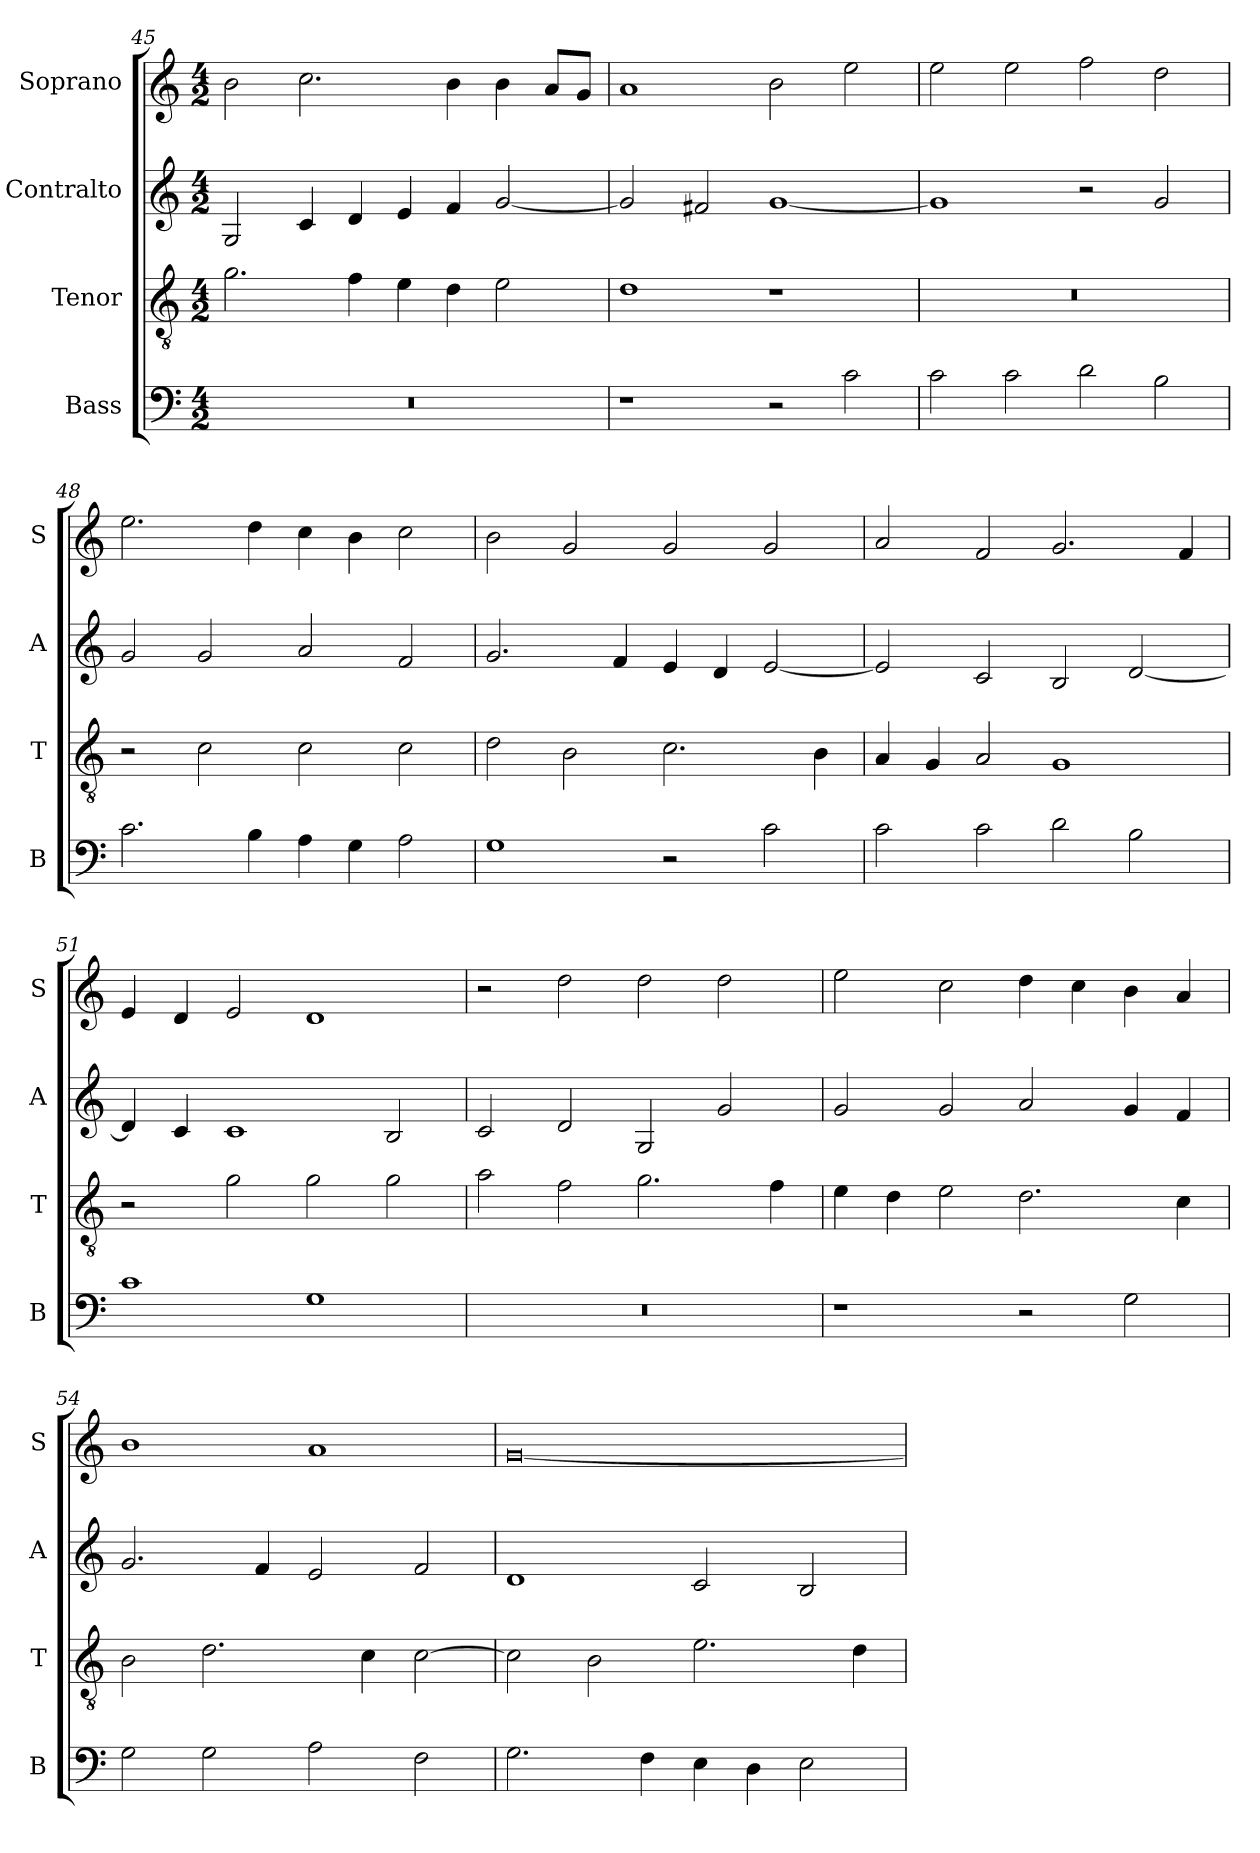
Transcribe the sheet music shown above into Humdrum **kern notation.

**kern	**kern	**kern	**kern
*part4	*part3	*part2	*part1
*staff4	*staff3	*staff2	*staff1
*I"Bass	*I"Tenor	*I"Contralto	*I"Soprano
*I'B	*I'T	*I'A	*I'S
*clefF4	*clefGv2	*clefG2	*clefG2
*k[]	*k[]	*k[]	*k[]
*C:ion	*C:ion	*C:ion	*C:ion
*M4/2	*M4/2	*M4/2	*M4/2
=45	=45	=45	=45
0r	2.g	2G	2b
.	.	4c	2.cc
.	4f	4d	.
.	4e	4e	.
.	4d	4f	4b
.	2e	[2g	4b
.	.	.	8a/L
.	.	.	8g/J
=46	=46	=46	=46
1r	1d	2g]	1a
.	.	2f#X	.
2r	1r	[1g	2b
2c	.	.	2ee
=47	=47	=47	=47
2c	0r	1g]	2ee
2c	.	.	2ee
2d	.	2r	2ff
2B	.	2g	2dd
=48	=48	=48	=48
2.c	2r	2g	2.ee
.	2c	2g	.
4B	.	.	4dd
4A	2c	2a	4cc
4G	.	.	4b
2A	2c	2f	2cc
=49	=49	=49	=49
1G	2d	2.g	2b
.	2B	.	2g
.	.	4f	.
2r	2.c	4e	2g
.	.	4d	.
2c	.	[2e	2g
.	4B	.	.
=50	=50	=50	=50
2c	4A	2e]	2a
.	4G	.	.
2c	2A	2c	2f
2d	1G	2B	2.g
2B	.	[2d	.
.	.	.	4f
=51	=51	=51	=51
1c	2r	4d]	4e
.	.	4c	4d
.	2g	1c	2e
1G	2g	.	1d
.	2g	2B	.
=52	=52	=52	=52
0r	2a	2c	2r
.	2f	2d	2dd
.	2.g	2G	2dd
.	.	2g	2dd
.	4f	.	.
=53	=53	=53	=53
1r	4e	2g	2ee
.	4d	.	.
.	2e	2g	2cc
2r	2.d	2a	4dd
.	.	.	4cc
2G	.	4g	4b
.	4c	4f	4a
=54	=54	=54	=54
2G	2B	2.g	1b
2G	2.d	.	.
.	.	4f	.
2A	.	2e	1a
.	4c	.	.
2F	[2c	2f	.
=55	=55	=55	=55
2.G	2c]	1d	[0g
.	2B	.	.
4F	.	.	.
4E	2.e	2c	.
4D	.	.	.
2E	.	2B	.
.	4d	.	.
=	=	=	=
*-	*-	*-	*-
